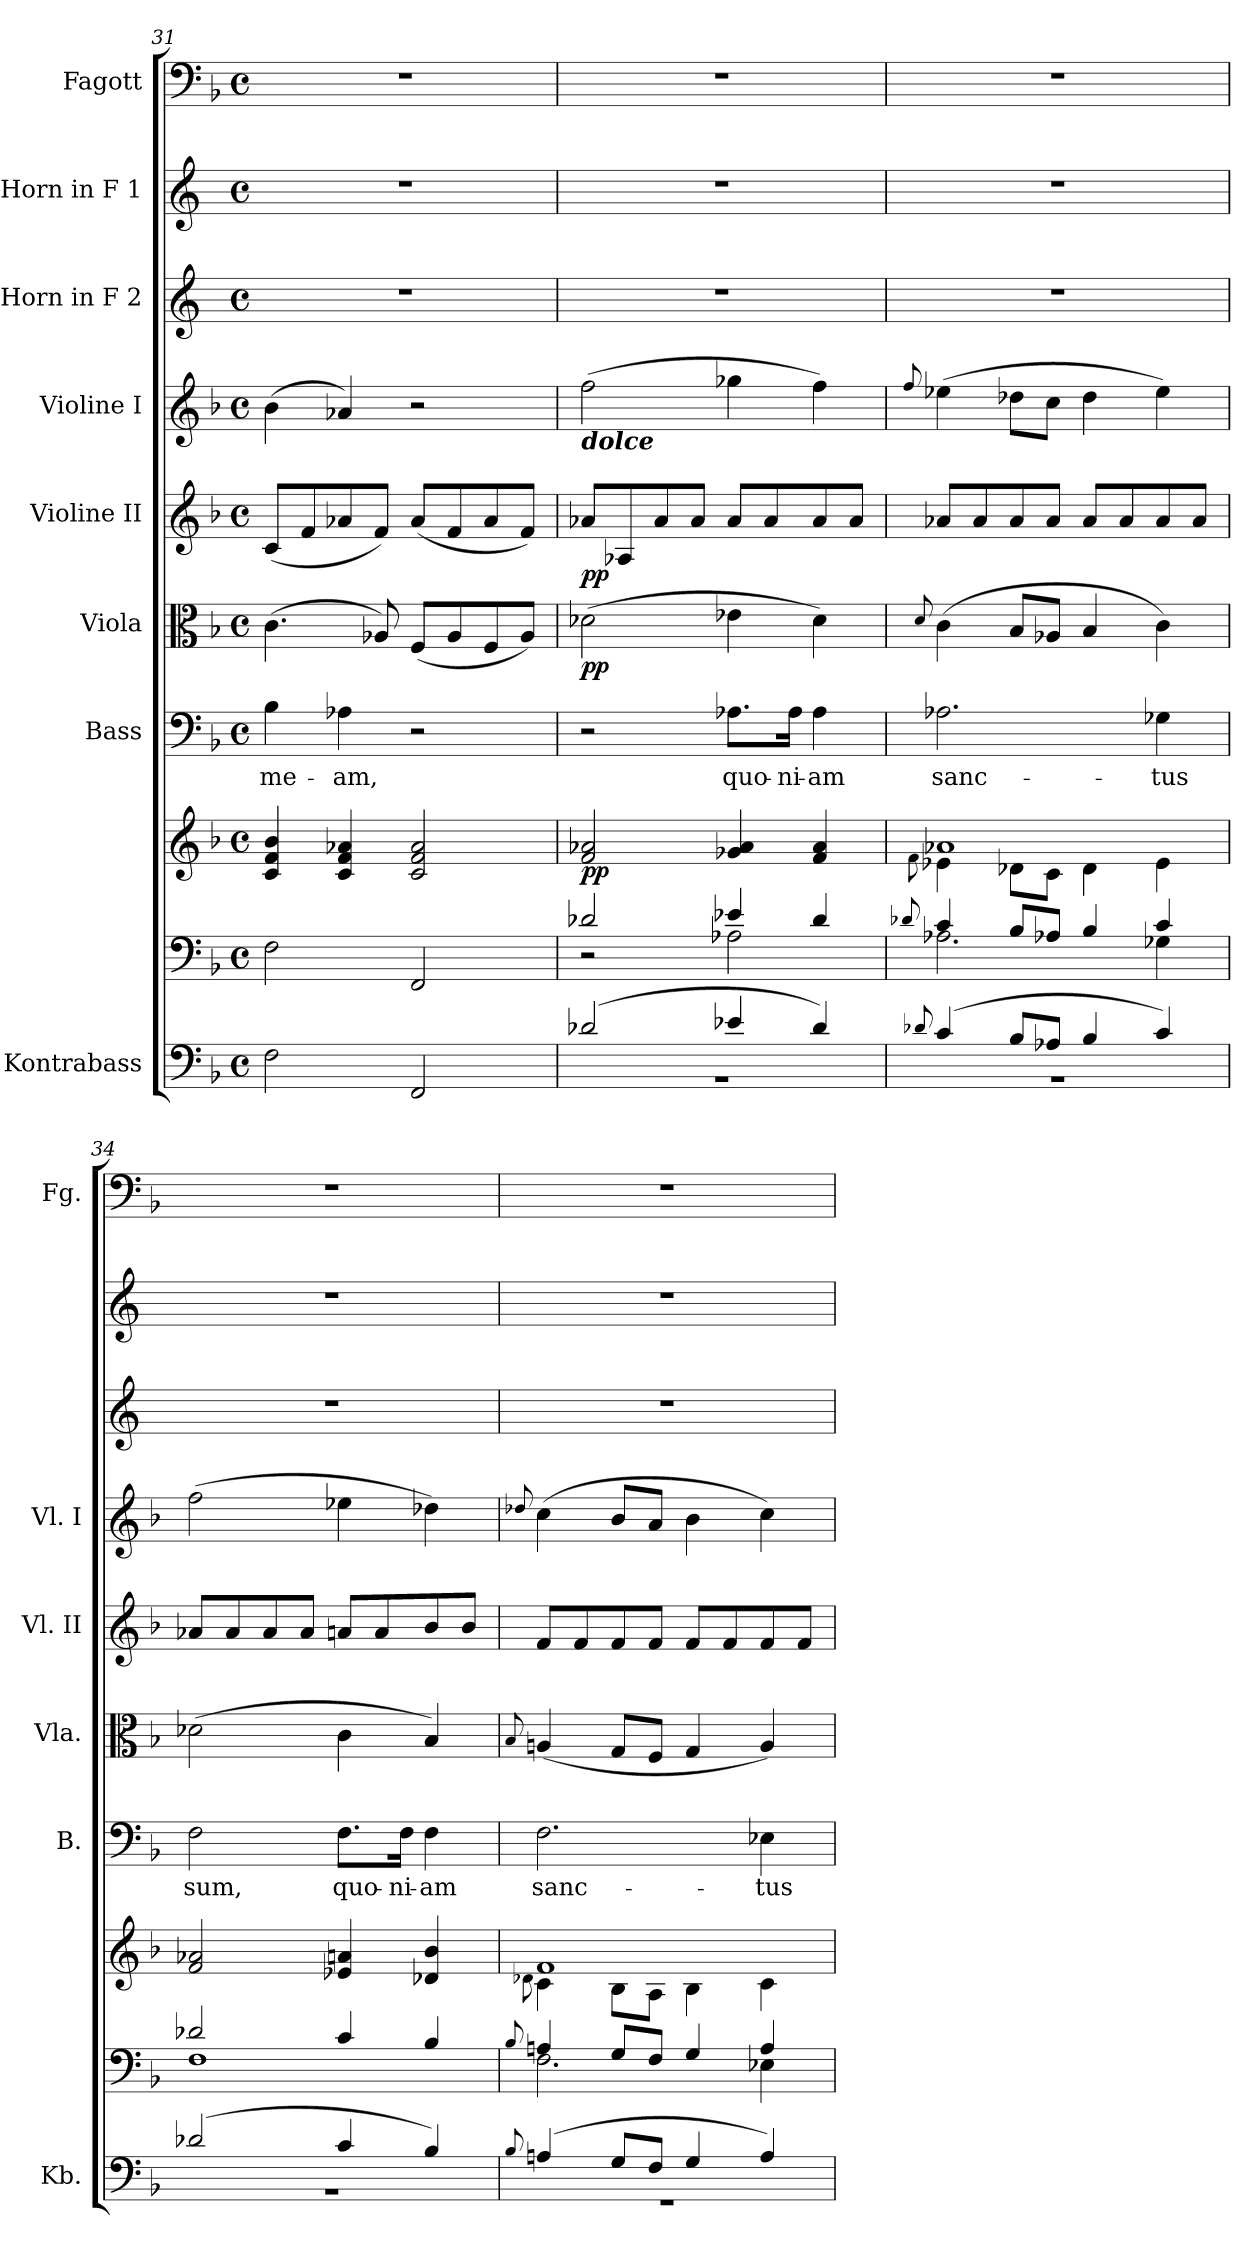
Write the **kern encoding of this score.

**kern	**kern	**kern	**dynam	**kern	**text	**kern	**dynam	**kern	**dynam	**kern	**kern	**kern	**kern
*part9	*part8	*part8	*part8	*part7	*part7	*part6	*part6	*part5	*part5	*part4	*part3	*part2	*part1
*staff10	*staff9	*staff8	*staff8/9	*staff7	*staff7	*staff6	*staff6	*staff5	*staff5	*staff4	*staff3	*staff2	*staff1
*I"Kontrabass	*	*	*	*I"Bass	*	*I"Viola	*	*I"Violine II	*	*I"Violine I	*I"Horn in F 2	*I"Horn in F 1	*I"Fagott
*I'Kb.	*	*	*	*I'B.	*	*I'Vla.	*	*I'Vl. II	*	*I'Vl. I	*	*	*I'Fg.
*clefF4	*clefF4	*clefG2	*	*clefF4	*	*clefC3	*	*clefG2	*	*clefG2	*clefG2	*clefG2	*clefF4
*ITrd7c12	*	*	*	*	*	*	*	*	*	*	*ITrd4c7	*ITrd4c7	*
*k[b-]	*k[b-]	*k[b-]	*	*k[b-]	*	*k[b-]	*	*k[b-]	*	*k[b-]	*k[b-]	*k[b-]	*k[b-]
*F:	*F:	*F:	*	*F:	*	*F:	*	*F:	*	*F:	*F:	*F:	*F:
*M4/4	*M4/4	*M4/4	*	*M4/4	*	*M4/4	*	*M4/4	*	*M4/4	*M4/4	*M4/4	*M4/4
*met(c)	*met(c)	*met(c)	*	*met(c)	*	*met(c)	*	*met(c)	*	*met(c)	*met(c)	*met(c)	*met(c)
=31	=31	=31	=31	=31	=31	=31	=31	=31	=31	=31	=31	=31	=31
!	!	!	!	!	!LO:LY:b	!	!	!	!	!	!	!	!
2FF\	2F\	4c/ 4f/ 4b-/	.	4B-\	me-	(>4.c\	.	(<8c/L	.	(>4b-\	1r	1r	1r
.	.	.	.	.	.	.	.	8f/	.	.	.	.	.
!	!	!	!	!	!LO:LY:b	!	!	!	!	!	!	!	!
.	.	4c/ 4f/ 4a-X/	.	4A-X\	-am,	.	.	8a-X/	.	4a-X/)	.	.	.
.	.	.	.	.	.	8A-X/)	.	8f/J)	.	.	.	.	.
2FFF/	2FF/	2c/ 2f/ 2a-/	.	2r	.	(<8F/L	.	(<8a-/L	.	2r	.	.	.
.	.	.	.	.	.	8A-/	.	8f/	.	.	.	.	.
.	.	.	.	.	.	8F/	.	8a-/	.	.	.	.	.
.	.	.	.	.	.	8A-/J)	.	8f/J)	.	.	.	.	.
=32	=32	=32	=32	=32	=32	=32	=32	=32	=32	=32	=32	=32	=32
*^	*^	*	*	*	*	*	*	*	*	*	*	*	*
!	!	!	!	!	!	!	!	!	!	!	!	!LO:TX:b:Bi:t=dolce	!	!	!
!	!	!	!	!	!LO:DY:b	!	!	!	!LO:DY:b	!	!LO:DY:b	!	!	!	!
(2D-X/	1rC	2d-X/	2rE	2f/ 2a-X/	pp	2r	.	(>2d-X\	pp	8a-X/L	pp	(>2ff\	1r	1r	1r
.	.	.	.	.	.	.	.	.	.	8A-X/	.	.	.	.	.
.	.	.	.	.	.	.	.	.	.	8a-/	.	.	.	.	.
.	.	.	.	.	.	.	.	.	.	8a-/J	.	.	.	.	.
!	!	!	!	!	!	!	!LO:LY:b	!	!	!	!	!	!	!	!
4E-X/	.	4e-X/	2A-X\	4g-X/ 4a-/	.	8.A-X\L	quo-	4e-X\	.	8a-/L	.	4gg-X\	.	.	.
.	.	.	.	.	.	.	.	.	.	8a-/	.	.	.	.	.
!	!	!	!	!	!	!	!LO:LY:b	!	!	!	!	!	!	!	!
.	.	.	.	.	.	16A-\Jk	-ni-	.	.	.	.	.	.	.	.
!	!	!	!	!	!	!	!LO:LY:b	!	!	!	!	!	!	!	!
4D-/)	.	4d-/	.	4f/ 4a-/	.	4A-\	-am	4d-\)	.	8a-/	.	4ff\)	.	.	.
.	.	.	.	.	.	.	.	.	.	8a-/J	.	.	.	.	.
=33	=33	=33	=33	=33	=33	=33	=33	=33	=33	=33	=33	=33	=33	=33	=33
*	*	*	*	*^	*	*	*	*	*	*	*	*	*	*	*
8qqD-X/	.	8qqd-X/	.	.	8qqf\	.	.	.	8qqd/	.	.	.	8qqff/	.	.	.
!	!	!	!	!	!	!	!	!LO:LY:b	!	!	!	!	!	!	!	!
(4C/	1rC	4c/	2.A-X\	1a-X	4e-X\	.	2.A-X\	sanc-	(>4c\	.	8a-X/L	.	(>4ee-X\	1r	1r	1r
.	.	.	.	.	.	.	.	.	.	.	8a-/	.	.	.	.	.
8BB-/L	.	8B-/L	.	.	8d-X\L	.	.	.	8B-/L	.	8a-/	.	8dd-X\L	.	.	.
8AA-X/J	.	8A-X/J	.	.	8c\J	.	.	.	8A-X/J	.	8a-/J	.	8cc\J	.	.	.
4BB-/	.	4B-/	.	.	4d-\	.	.	.	4B-/	.	8a-/L	.	4dd-\	.	.	.
.	.	.	.	.	.	.	.	.	.	.	8a-/	.	.	.	.	.
!	!	!	!	!	!	!	!	!LO:LY:b	!	!	!	!	!	!	!	!
4C/)	.	4c/	4G-X\	.	4e-\	.	4G-X\	-tus	4c\)	.	8a-/	.	4ee-\)	.	.	.
.	.	.	.	.	.	.	.	.	.	.	8a-/J	.	.	.	.	.
*	*	*	*	*v	*v	*	*	*	*	*	*	*	*	*	*	*
!!LO:PB:g=z
=34	=34	=34	=34	=34	=34	=34	=34	=34	=34	=34	=34	=34	=34	=34	=34
!	!	!	!	!	!	!	!LO:LY:b	!	!	!	!	!	!	!	!
(2D-X/	1rC	2d-X/	1F	2f/ 2a-X/	.	2F\	sum,	(>2d-X\	.	8a-X/L	.	(>2ff\	1r	1r	1r
.	.	.	.	.	.	.	.	.	.	8a-/	.	.	.	.	.
.	.	.	.	.	.	.	.	.	.	8a-/	.	.	.	.	.
.	.	.	.	.	.	.	.	.	.	8a-/J	.	.	.	.	.
!	!	!	!	!	!	!	!LO:LY:b	!	!	!	!	!	!	!	!
4C/	.	4c/	.	4e-X/ 4an/	.	8.F\L	quo-	4c\	.	8an/L	.	4ee-X\	.	.	.
.	.	.	.	.	.	.	.	.	.	8a/	.	.	.	.	.
!	!	!	!	!	!	!	!LO:LY:b	!	!	!	!	!	!	!	!
.	.	.	.	.	.	16F\Jk	-ni-	.	.	.	.	.	.	.	.
!	!	!	!	!	!	!	!LO:LY:b	!	!	!	!	!	!	!	!
4BB-/)	.	4B-/	.	4d-X/ 4b-/	.	4F\	-am	4B-/)	.	8b-/	.	4dd-X\)	.	.	.
.	.	.	.	.	.	.	.	.	.	8b-/J	.	.	.	.	.
=35	=35	=35	=35	=35	=35	=35	=35	=35	=35	=35	=35	=35	=35	=35	=35
*	*	*	*	*^	*	*	*	*	*	*	*	*	*	*	*
8qqBB-/	.	8qqB-/	.	.	8qqd-X\	.	.	.	8qqB-/	.	.	.	8qqdd-X/	.	.	.
!	!	!	!	!	!	!	!	!LO:LY:b	!	!	!	!	!	!	!	!
(4AAn/	1rAA	4An/	2.F\	1f	4c\	.	2.F\	sanc-	(<4An/	.	8f/L	.	(>4cc\	1r	1r	1r
.	.	.	.	.	.	.	.	.	.	.	8f/	.	.	.	.	.
8GG/L	.	8G/L	.	.	8B-\L	.	.	.	8G/L	.	8f/	.	8b-/L	.	.	.
8FF/J	.	8F/J	.	.	8A\J	.	.	.	8F/J	.	8f/J	.	8a/J	.	.	.
4GG/	.	4G/	.	.	4B-\	.	.	.	4G/	.	8f/L	.	4b-\	.	.	.
.	.	.	.	.	.	.	.	.	.	.	8f/	.	.	.	.	.
!	!	!	!	!	!	!	!	!LO:LY:b	!	!	!	!	!	!	!	!
4AA/)	.	4A/	4E-X\	.	4c\	.	4E-X\	-tus	4A/)	.	8f/	.	4cc\)	.	.	.
.	.	.	.	.	.	.	.	.	.	.	8f/J	.	.	.	.	.
*v	*v	*	*	*	*	*	*	*	*	*	*	*	*	*	*	*
*	*v	*v	*	*	*	*	*	*	*	*	*	*	*	*	*
*	*	*v	*v	*	*	*	*	*	*	*	*	*	*	*
=	=	=	=	=	=	=	=	=	=	=	=	=	=
*-	*-	*-	*-	*-	*-	*-	*-	*-	*-	*-	*-	*-	*-
